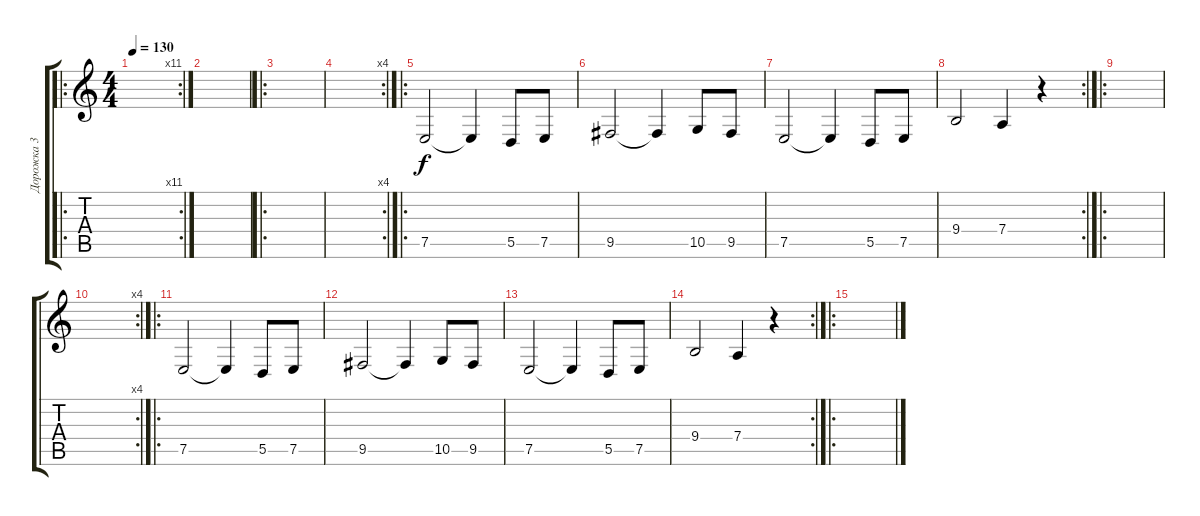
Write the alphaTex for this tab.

\track ("Дорожка 3" "Дорожка 3") {instrument stringensemble1}
\staff {score tabs}
\tuning (E4 B3 G3 D3 A2 E2) {hide}
\ro
\rc 11
\ts (4 4)
\tempo 130
\clef g2
\ks c
|
|
\ro
|
\rc 4
|
\ro
7.5.2 7.5{t}.4 5.5.8 7.5.8 |
9.5.2 9.5{t}.4 10.5.8 9.5.8 |
7.5.2 7.5{t}.4 5.5.8 7.5.8 |
\rc 2
9.4.2 7.4.4 r.4 |
\ro
|
\rc 4
|
\ro
7.5.2 7.5{t}.4 5.5.8 7.5.8 |
9.5.2 9.5{t}.4 10.5.8 9.5.8 |
7.5.2 7.5{t}.4 5.5.8 7.5.8 |
\rc 2
9.4.2 7.4.4 r.4 |
\ro
